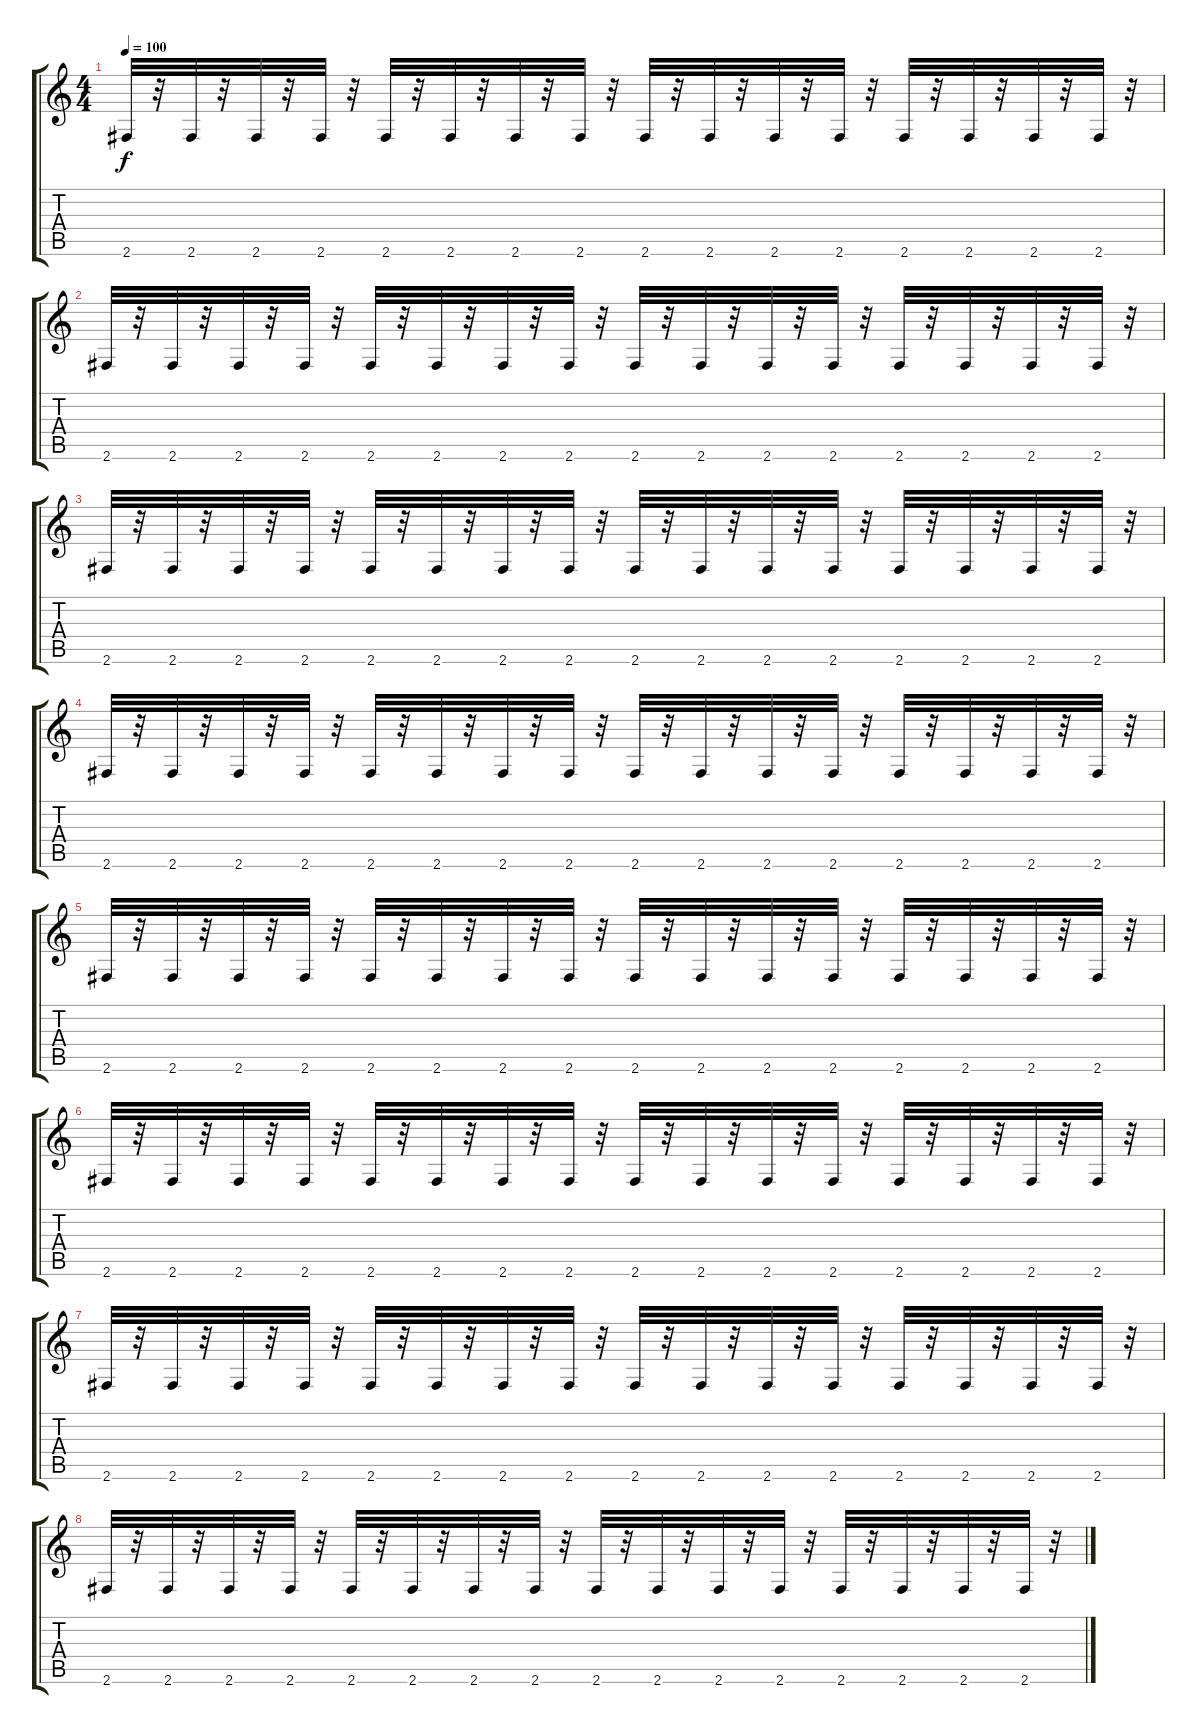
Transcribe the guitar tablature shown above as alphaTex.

\track "" {instrument acousticguitarnylon}
\staff {score tabs}
\tuning (E4 B3 G3 D3 A2 E2) {hide}
\ts (4 4)
\tempo 100
\clef g2
\ks c
2.6.32{dy f} r.32 2.6.32 r.32 2.6.32 r.32 2.6.32 r.32 2.6.32 r.32 2.6.32 r.32 2.6.32 r.32 2.6.32 r.32 2.6.32 r.32 2.6.32 r.32 2.6.32 r.32 2.6.32 r.32 2.6.32 r.32 2.6.32 r.32 2.6.32 r.32 2.6.32 r.32 |
2.6.32 r.32 2.6.32 r.32 2.6.32 r.32 2.6.32 r.32 2.6.32 r.32 2.6.32 r.32 2.6.32 r.32 2.6.32 r.32 2.6.32 r.32 2.6.32 r.32 2.6.32 r.32 2.6.32 r.32 2.6.32 r.32 2.6.32 r.32 2.6.32 r.32 2.6.32 r.32 |
2.6.32 r.32 2.6.32 r.32 2.6.32 r.32 2.6.32 r.32 2.6.32 r.32 2.6.32 r.32 2.6.32 r.32 2.6.32 r.32 2.6.32 r.32 2.6.32 r.32 2.6.32 r.32 2.6.32 r.32 2.6.32 r.32 2.6.32 r.32 2.6.32 r.32 2.6.32 r.32 |
2.6.32 r.32 2.6.32 r.32 2.6.32 r.32 2.6.32 r.32 2.6.32 r.32 2.6.32 r.32 2.6.32 r.32 2.6.32 r.32 2.6.32 r.32 2.6.32 r.32 2.6.32 r.32 2.6.32 r.32 2.6.32 r.32 2.6.32 r.32 2.6.32 r.32 2.6.32 r.32 |
2.6.32 r.32 2.6.32 r.32 2.6.32 r.32 2.6.32 r.32 2.6.32 r.32 2.6.32 r.32 2.6.32 r.32 2.6.32 r.32 2.6.32 r.32 2.6.32 r.32 2.6.32 r.32 2.6.32 r.32 2.6.32 r.32 2.6.32 r.32 2.6.32 r.32 2.6.32 r.32 |
2.6.32 r.32 2.6.32 r.32 2.6.32 r.32 2.6.32 r.32 2.6.32 r.32 2.6.32 r.32 2.6.32 r.32 2.6.32 r.32 2.6.32 r.32 2.6.32 r.32 2.6.32 r.32 2.6.32 r.32 2.6.32 r.32 2.6.32 r.32 2.6.32 r.32 2.6.32 r.32 |
2.6.32 r.32 2.6.32 r.32 2.6.32 r.32 2.6.32 r.32 2.6.32 r.32 2.6.32 r.32 2.6.32 r.32 2.6.32 r.32 2.6.32 r.32 2.6.32 r.32 2.6.32 r.32 2.6.32 r.32 2.6.32 r.32 2.6.32 r.32 2.6.32 r.32 2.6.32 r.32 |
2.6.32 r.32 2.6.32 r.32 2.6.32 r.32 2.6.32 r.32 2.6.32 r.32 2.6.32 r.32 2.6.32 r.32 2.6.32 r.32 2.6.32 r.32 2.6.32 r.32 2.6.32 r.32 2.6.32 r.32 2.6.32 r.32 2.6.32 r.32 2.6.32 r.32 2.6.32 r.32
